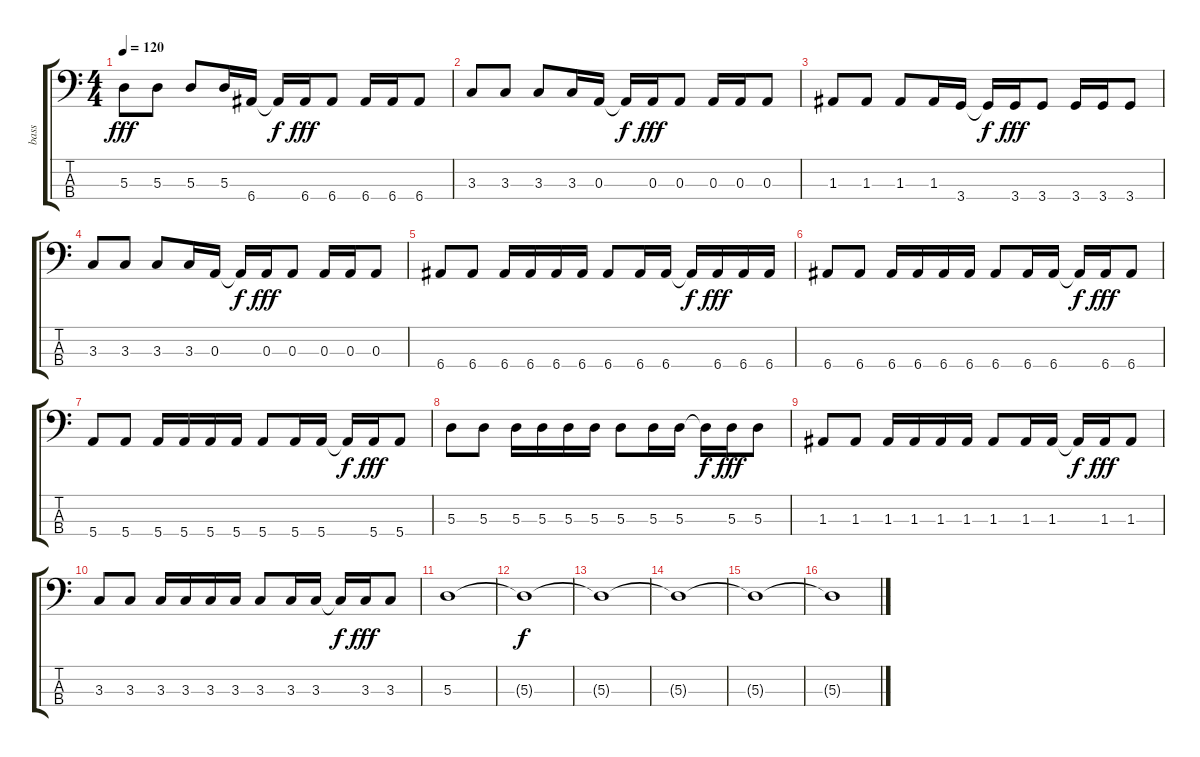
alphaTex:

\track ("bass" "bass") {instrument electricbassfinger}
\staff {score tabs}
\tuning (G2 D2 A1 E1) {hide}
\ts (4 4)
\tempo 120
\clef f4
\ks c
5.3.8{dy fff} 5.3.8 5.3.8 5.3.16 6.4.16 6.4{t}.16{dy f} 6.4.16{dy fff} 6.4.8 6.4.16 6.4.16 6.4.8 |
3.3.8 3.3.8 3.3.8 3.3.16 0.3.16 0.3{t}.16{dy f} 0.3.16{dy fff} 0.3.8 0.3.16 0.3.16 0.3.8 |
1.3.8 1.3.8 1.3.8 1.3.16 3.4.16 3.4{t}.16{dy f} 3.4.16{dy fff} 3.4.8 3.4.16 3.4.16 3.4.8 |
3.3.8 3.3.8 3.3.8 3.3.16 0.3.16 0.3{t}.16{dy f} 0.3.16{dy fff} 0.3.8 0.3.16 0.3.16 0.3.8 |
6.4.8 6.4.8 6.4.16 6.4.16 6.4.16 6.4.16 6.4.8 6.4.16 6.4.16 6.4{t}.16{dy f} 6.4.16{dy fff} 6.4.16 6.4.16 |
6.4.8 6.4.8 6.4.16 6.4.16 6.4.16 6.4.16 6.4.8 6.4.16 6.4.16 6.4{t}.16{dy f} 6.4.16{dy fff} 6.4.8 |
5.4.8 5.4.8 5.4.16 5.4.16 5.4.16 5.4.16 5.4.8 5.4.16 5.4.16 5.4{t}.16{dy f} 5.4.16{dy fff} 5.4.8 |
5.3.8 5.3.8 5.3.16 5.3.16 5.3.16 5.3.16 5.3.8 5.3.16 5.3.16 5.3{t}.16{dy f} 5.3.16{dy fff} 5.3.8 |
1.3.8 1.3.8 1.3.16 1.3.16 1.3.16 1.3.16 1.3.8 1.3.16 1.3.16 1.3{t}.16{dy f} 1.3.16{dy fff} 1.3.8 |
3.3.8 3.3.8 3.3.16 3.3.16 3.3.16 3.3.16 3.3.8 3.3.16 3.3.16 3.3{t}.16{dy f} 3.3.16{dy fff} 3.3.8 |
5.3.1 |
5.3{t}.1{dy f} |
5.3{t}.1 |
5.3{t}.1 |
5.3{t}.1 |
5.3{t}.1
